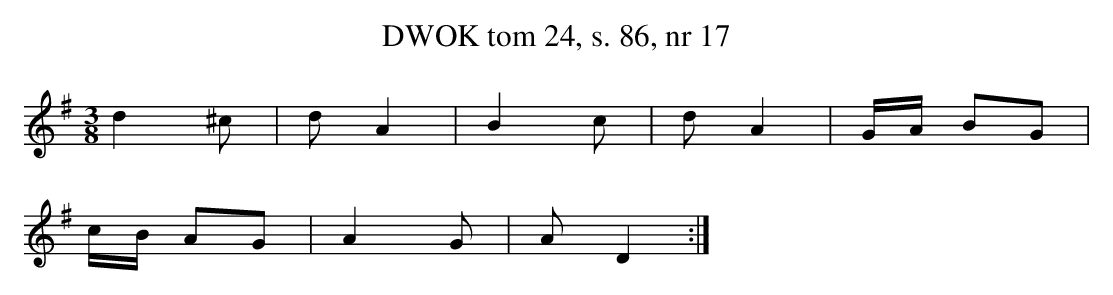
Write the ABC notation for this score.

X:1
T: DWOK tom 24, s. 86, nr 17
L: 1/16
M: 3/8
K: G
d4  ^c2 | d2 A4 | B4 c2 | d2 A4 | GA B2G2 |
cB A2G2 | A4 G2 | A2 D4 :|
